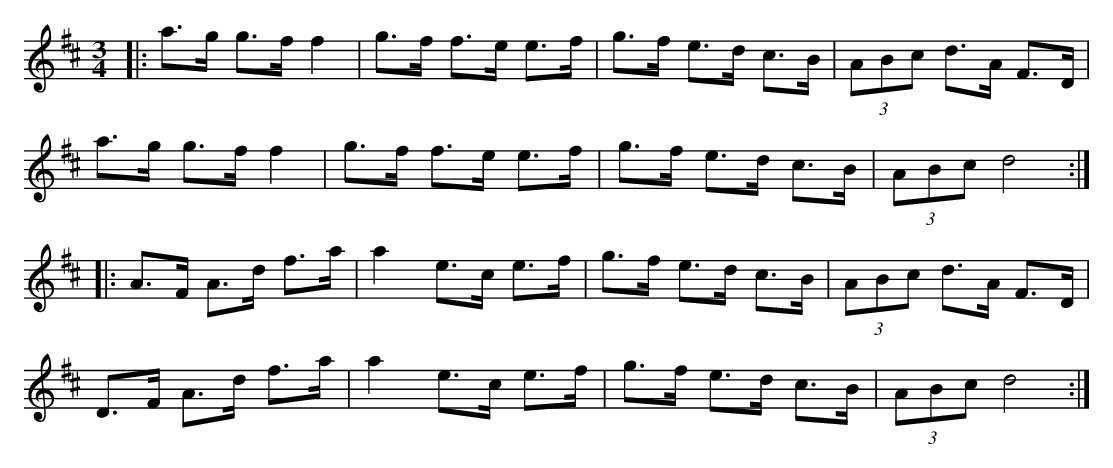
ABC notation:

X:1
M:3/4
L:1/8
K:D
|: a>g g>f f2 | g>f f>e e>f | g>f e>d c>B | (3ABc d>A F>D |
   a>g g>f f2 | g>f f>e e>f | g>f e>d c>B | (3ABc d4 :|
|: A>F A>d f>a | a2 e>c e>f | g>f e>d c>B | (3ABc d>A F>D |
   D>F A>d f>a | a2 e>c e>f | g>f e>d c>B | (3ABc d4 :|
